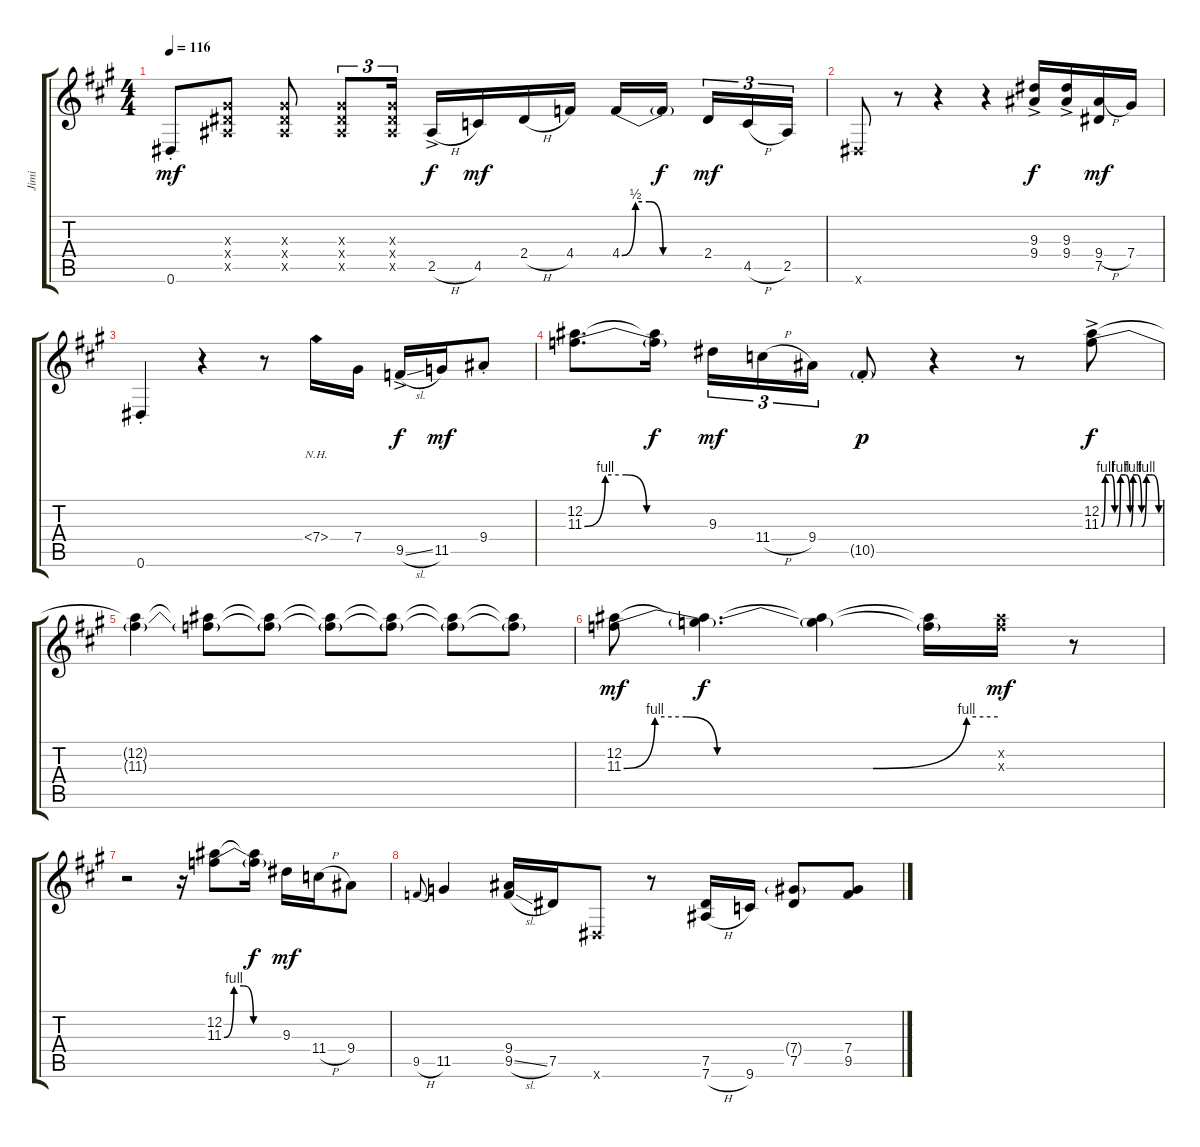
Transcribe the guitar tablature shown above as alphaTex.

\track ("Jimi" "Jimi") {instrument electricguitarjazz}
\staff {score tabs}
\tuning (Eb4 Bb3 Gb3 Db3 Ab2 Eb2) {hide}
\ts (4 4)
\tempo 116
\clef g2
\ks a
0.6{st}.8{dy mf} (2.3{x} 2.4{x} 2.5{x}).8 (2.3{x} 2.4{x} 2.5{x}).8 (2.3{x} 2.4{x} 2.5{x}).8{tu (3 2)} (2.3{x} 2.4{x} 2.5{x}).16{tu (3 2)} 2.5{h ac}.16{dy f} 4.5.16{dy mf} 2.4{h}.16 4.4.16 4.4{be (custom 0 0 10 2 20 2 30 0 60 0)}.16 4.4{t}.16{dy f beam splitsecondary} 2.4.16{tu (3 2) dy mf} 4.5{h}.16{tu (3 2)} 2.5.16{tu (3 2)} |
0.6{x}.8 r.8 r.4 r.4 (9.3{ac} 9.4{ac}).16{dy f} (9.3{ac} 9.4{ac}).16 (9.4{h} 7.5).16{dy mf} 7.4.16 |
0.6{st}.4 r.4 r.8 7.4{nh}.16 7.4.16 9.5{sl ac}.16{dy f} 11.5.16{dy mf} 9.4{st}.8 |
(12.2 11.3{be (custom 0 0 10 4 20 4 30 0 60 0)}).8{d} (12.2{t} 11.3{t}).16{dy f} 9.3.16{tu (3 2) dy mf} 11.4{h}.16{tu (3 2)} 9.4.16{tu (3 2)} 10.5{g st}.8{dy p} r.4 r.8 (12.2{ac} 11.3{be (custom 0 0 4 4 10 4 14 0 16 0 20 4 25 4 30 0 33 4 37 4 42 0 47 4 53 4 60 0) ac}).8{dy f} |
(12.2{t} 11.3{t}).4 (12.2{t} 11.3{t}).8 (12.2{t} 11.3{t}).8 (12.2{t} 11.3{t}).8 (12.2{t} 11.3{t}).8 (12.2{t} 11.3{t}).8 (12.2{t} 11.3{t}).8 |
(12.2 11.3{be (custom 0 0 5 4 10 4 15 0 40 0 55 4 60 4)}).8{dy mf} (12.2{t} 11.3{t}).4{d dy f} (12.2{t} 11.3{t}).4 (12.2{t} 11.3{t}).16 (12.2{x} 11.3{x}).16{dy mf} r.8 |
r.2 r.16 (12.2 11.3{be (custom 0 0 10 4 20 4 30 0 60 0)}).8 (12.2{t} 11.3{t}).16{dy f} 9.3.16{dy mf} 11.4{h}.16 9.4.8 |
9.5{h}.8{gr onbeat} 11.5.4 (9.4 9.5{sl}).16 7.5.16 0.6{x}.8 r.8 (7.5 7.6{h}).16 9.6.16 (7.4{g} 7.5).8 (7.4 9.5).8
